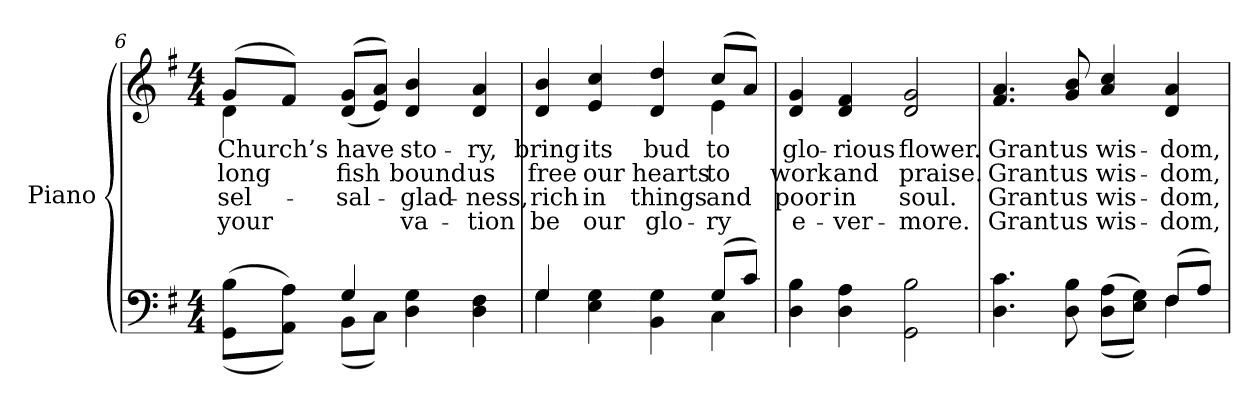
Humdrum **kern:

**kern	**kern	**text	**text	**text	**text
*part2	*part1	*part1	*part1	*part1	*part1
*staff2	*staff1	*staff1	*staff1	*staff1	*staff1
*I"Piano	*I"Piano	*	*	*	*
*I'Pno.	*I'Pno.	*	*	*	*
*clefF4	*clefG2	*	*	*	*
*k[f#]	*k[f#]	*	*	*	*
*G:	*G:	*	*	*	*
*M4/4	*M4/4	*	*	*	*
=6	=6	=6	=6	=6	=6
*^	*	*	*	*	*
!	!	!	!LO:LY:b:color=#000000	!LO:LY:b:color=#000000	!LO:LY:b:color=#000000	!LO:LY:b:color=#000000
*	*	*^	*	*	*	*
((8GGi\ 8Bi\L	4ryy	(8gi/L	4di\	Church’s	long	sel-	-your
8AAi\ 8Ai\J))	.	8f#i/J)	.	.	.	.	.
!	!	!	!	!LO:LY:b:color=#000000	!LO:LY:b:color=#000000	!LO:LY:b:color=#000000	!
4Gi/	(8BBi\L	((8di/ 8gi/L	2.ryy	have	fish	sal-	.
.	8Ci\J)	8ei/ 8ai/J))	.	.	.	.	.
!	!	!	!	!LO:LY:b:color=#000000	!LO:LY:b:color=#000000	!LO:LY:b:color=#000000	!LO:LY:b:color=#000000
4Di\ 4Gi	2ryy	4di/ 4bi	.	sto-	bound	-glad-	-va-
!	!	!	!	!LO:LY:b:color=#000000	!LO:LY:b:color=#000000	!LO:LY:b:color=#000000	!LO:LY:b:color=#000000
4Di\ 4F#i	.	4di/ 4ai	.	-ry,	us	-ness,	tion
*	*	*v	*v	*	*	*	*
!!LO:LB:g=z
=7	=7	=7	=7	=7	=7	=7
!	!	!	!LO:LY:b:color=#000000	!LO:LY:b:color=#000000	!LO:LY:b:color=#000000	!LO:LY:b:color=#000000
4Gi/	4Gi\	4di/ 4bi	bring	free	rich	be
!	!	!	!LO:LY:b:color=#000000	!LO:LY:b:color=#000000	!LO:LY:b:color=#000000	!LO:LY:b:color=#000000
4Ei\ 4Gi	4ryy	4ei/ 4cci	its	our	in	our
=8-	=8-	=8-	=8-	=8-	=8-	=8-
!	!	!	!LO:LY:b:color=#000000	!LO:LY:b:color=#000000	!LO:LY:b:color=#000000	!LO:LY:b:color=#000000
*	*	*^	*	*	*	*
4BBi\ 4Gi	4ryy	4di/ 4ddi	4ryy	bud	hearts	things	glo-
!	!	!	!	!LO:LY:b:color=#000000	!LO:LY:b:color=#000000	!LO:LY:b:color=#000000	!LO:LY:b:color=#000000
(8Gi/L	4Ci\	(8cci/L	4ei\	to	to	-and	ry
8ci/J)	.	8ai/J)	.	.	.	.	.
*v	*v	*	*	*	*	*	*
*	*v	*v	*	*	*	*
=9	=9	=9	=9	=9	=9
!	!	!LO:LY:b:color=#000000	!LO:LY:b:color=#000000	!LO:LY:b:color=#000000	!LO:LY:b:color=#000000
4Di\ 4Bi	4di/ 4gi	glo-	work	poor	e-
!	!	!LO:LY:b:color=#000000	!LO:LY:b:color=#000000	!LO:LY:b:color=#000000	!LO:LY:b:color=#000000
4Di\ 4Ai	4di/ 4f#i	-rious	and	-in	ver-
!	!	!LO:LY:b:color=#000000	!LO:LY:b:color=#000000	!LO:LY:b:color=#000000	!LO:LY:b:color=#000000
2GGi\ 2Bi	2di/ 2gi	flower.	praise.	-soul.	more.
=10	=10	=10	=10	=10	=10
*^	*	*	*	*	*
!	!	!	!LO:LY:b:color=#000000	!LO:LY:b:color=#000000	!LO:LY:b:color=#000000	!LO:LY:b:color=#000000
4.Di\ 4.ci	2.ryy	4.f#i/ 4.ai	Grant	Grant	Grant	Grant
!	!	!	!LO:LY:b:color=#000000	!LO:LY:b:color=#000000	!LO:LY:b:color=#000000	!LO:LY:b:color=#000000
8Di\ 8Bi	.	8gi/ 8bi	us	us	us	us
!	!	!	!LO:LY:b:color=#000000	!LO:LY:b:color=#000000	!LO:LY:b:color=#000000	!LO:LY:b:color=#000000
((8Di\ 8Ai\L	.	4ai/ 4cci	wis-	wis-	wis-	-wis-
8Ei\ 8Gi\J))	.	.	.	.	.	.
!	!	!	!LO:LY:b:color=#000000	!LO:LY:b:color=#000000	!LO:LY:b:color=#000000	!LO:LY:b:color=#000000
(8F#i/L	4F#i\	4di/ 4ai	-dom,	-dom,	-dom,	dom,
8Ai/J)	.	.	.	.	.	.
*v	*v	*	*	*	*	*
=	=	=	=	=	=
*-	*-	*-	*-	*-	*-
